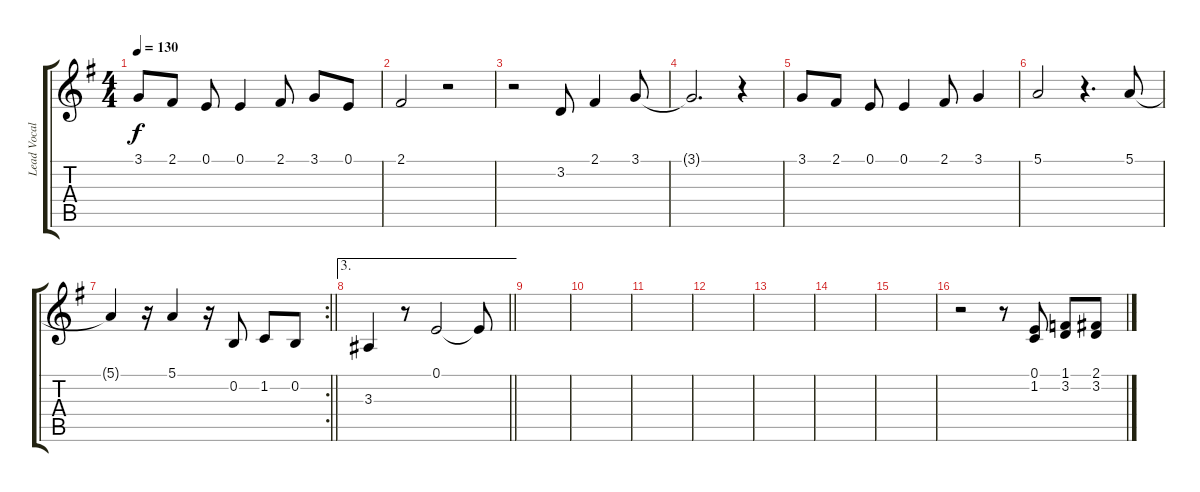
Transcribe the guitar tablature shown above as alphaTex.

\track ("Lead Vocal" "Lead Vocal") {instrument tenorsax}
\staff {score tabs}
\tuning (E4 B3 G3 D3 A2 E2) {hide}
\ts (4 4)
\tempo 130
\clef g2
\ks g
3.1.8{dy f} 2.1.8 0.1.8 0.1.4 2.1.8 3.1.8 0.1.8 |
2.1.2 r.2 |
r.2 3.2.8 2.1.4 3.1.8 |
3.1{t}.2{d} r.4 |
3.1.8 2.1.8 0.1.8 0.1.4 2.1.8 3.1.4 |
5.1.2 r.4{d} 5.1.8 |
\rc 2
\barLineRight lightlight
5.1{t}.4 r.16 5.1.4 r.16 0.2.8 1.2.8 0.2.8 |
\ae 3
\barLineRight lightlight
3.3.4 r.8 0.1.2 0.1{t}.8 |
|
|
|
|
|
|
|
r.2 r.8 (0.1 1.2).8 (1.1 3.2).8 (2.1 3.2).8
